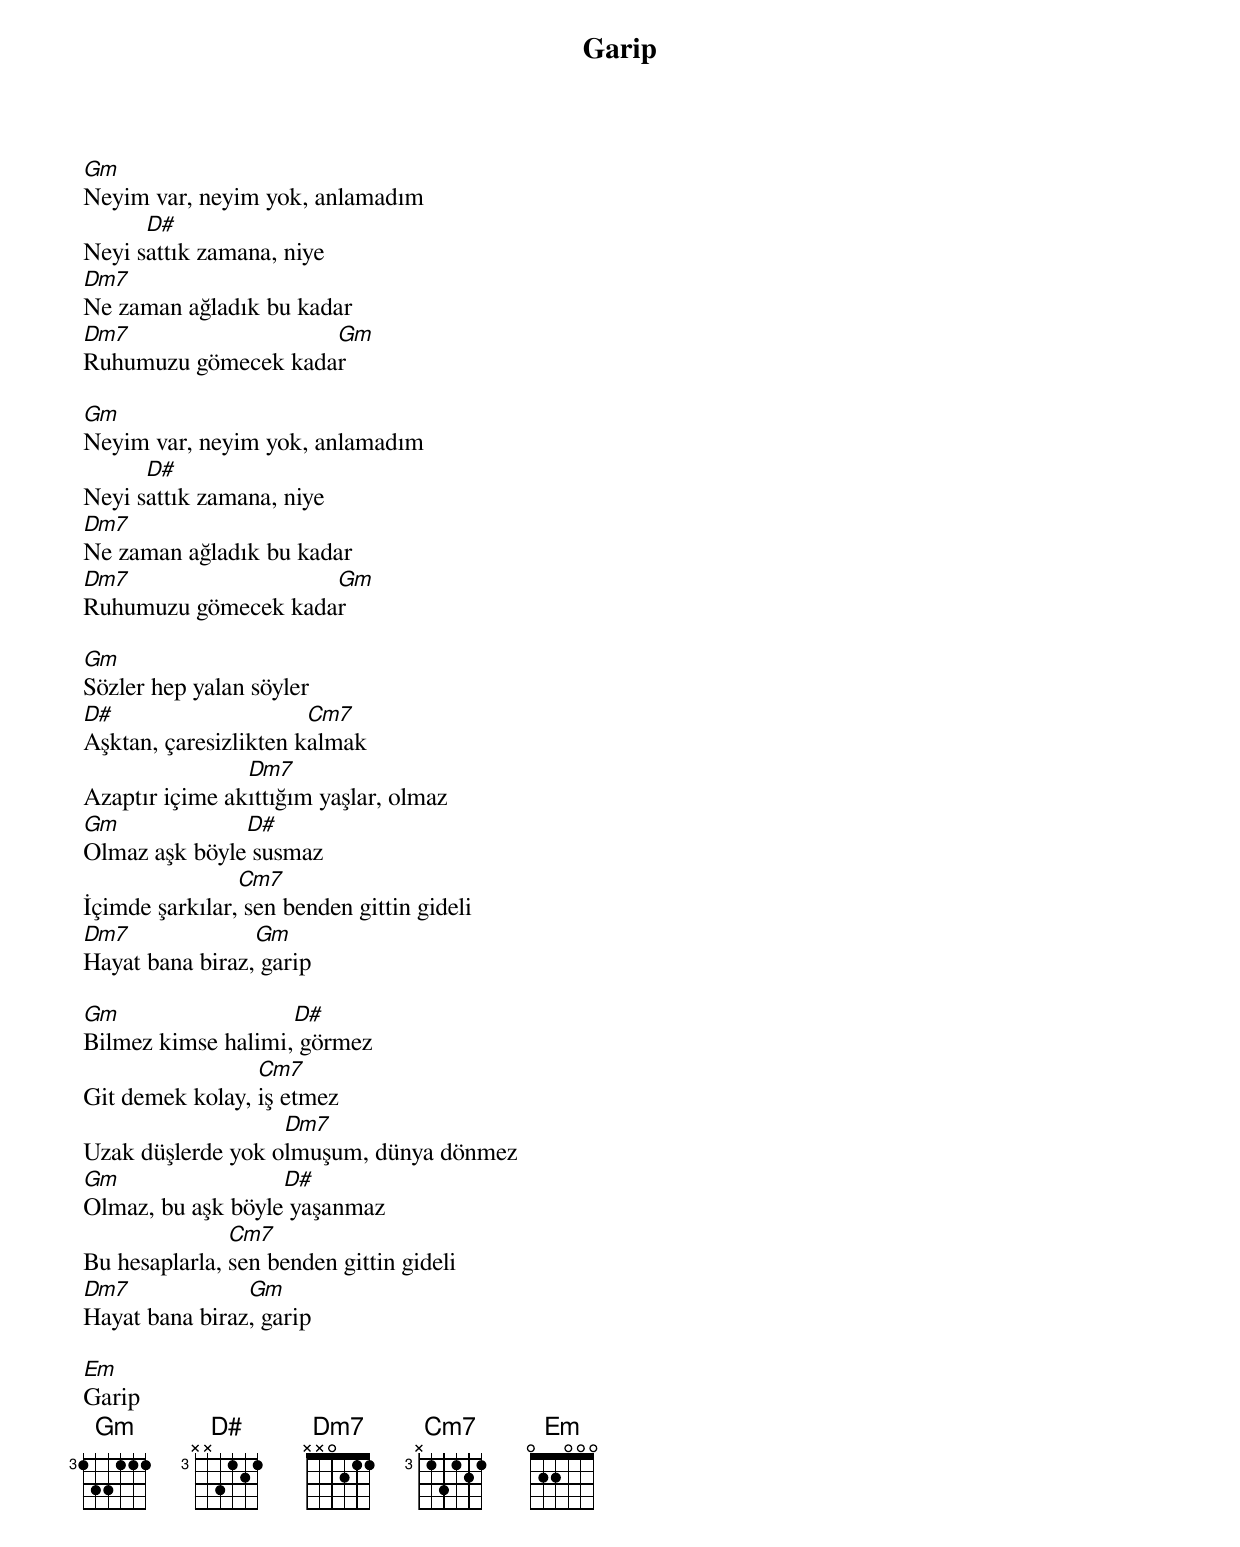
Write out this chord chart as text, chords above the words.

{title: Garip}
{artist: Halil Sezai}

Gm
Neyim var, neyim yok, anlamadım
      D#
Neyi sattık zamana, niye
Dm7
Ne zaman ağladık bu kadar
Dm7                  Gm
Ruhumuzu gömecek kadar

Gm
Neyim var, neyim yok, anlamadım
      D#
Neyi sattık zamana, niye
Dm7
Ne zaman ağladık bu kadar
Dm7                  Gm
Ruhumuzu gömecek kadar

Gm
Sözler hep yalan söyler
D#                     Cm7
Aşktan, çaresizlikten kalmak
                Dm7
Azaptır içime akıttığım yaşlar, olmaz
Gm             D#
Olmaz aşk böyle susmaz
                Cm7
İçimde şarkılar, sen benden gittin gideli
Dm7              Gm
Hayat bana biraz, garip

Gm                  D#
Bilmez kimse halimi, görmez
                 Cm7
Git demek kolay, iş etmez
                   Dm7
Uzak düşlerde yok olmuşum, dünya dönmez
Gm                 D#
Olmaz, bu aşk böyle yaşanmaz
               Cm7
Bu hesaplarla, sen benden gittin gideli
Dm7             Gm
Hayat bana biraz, garip

Em
Garip
